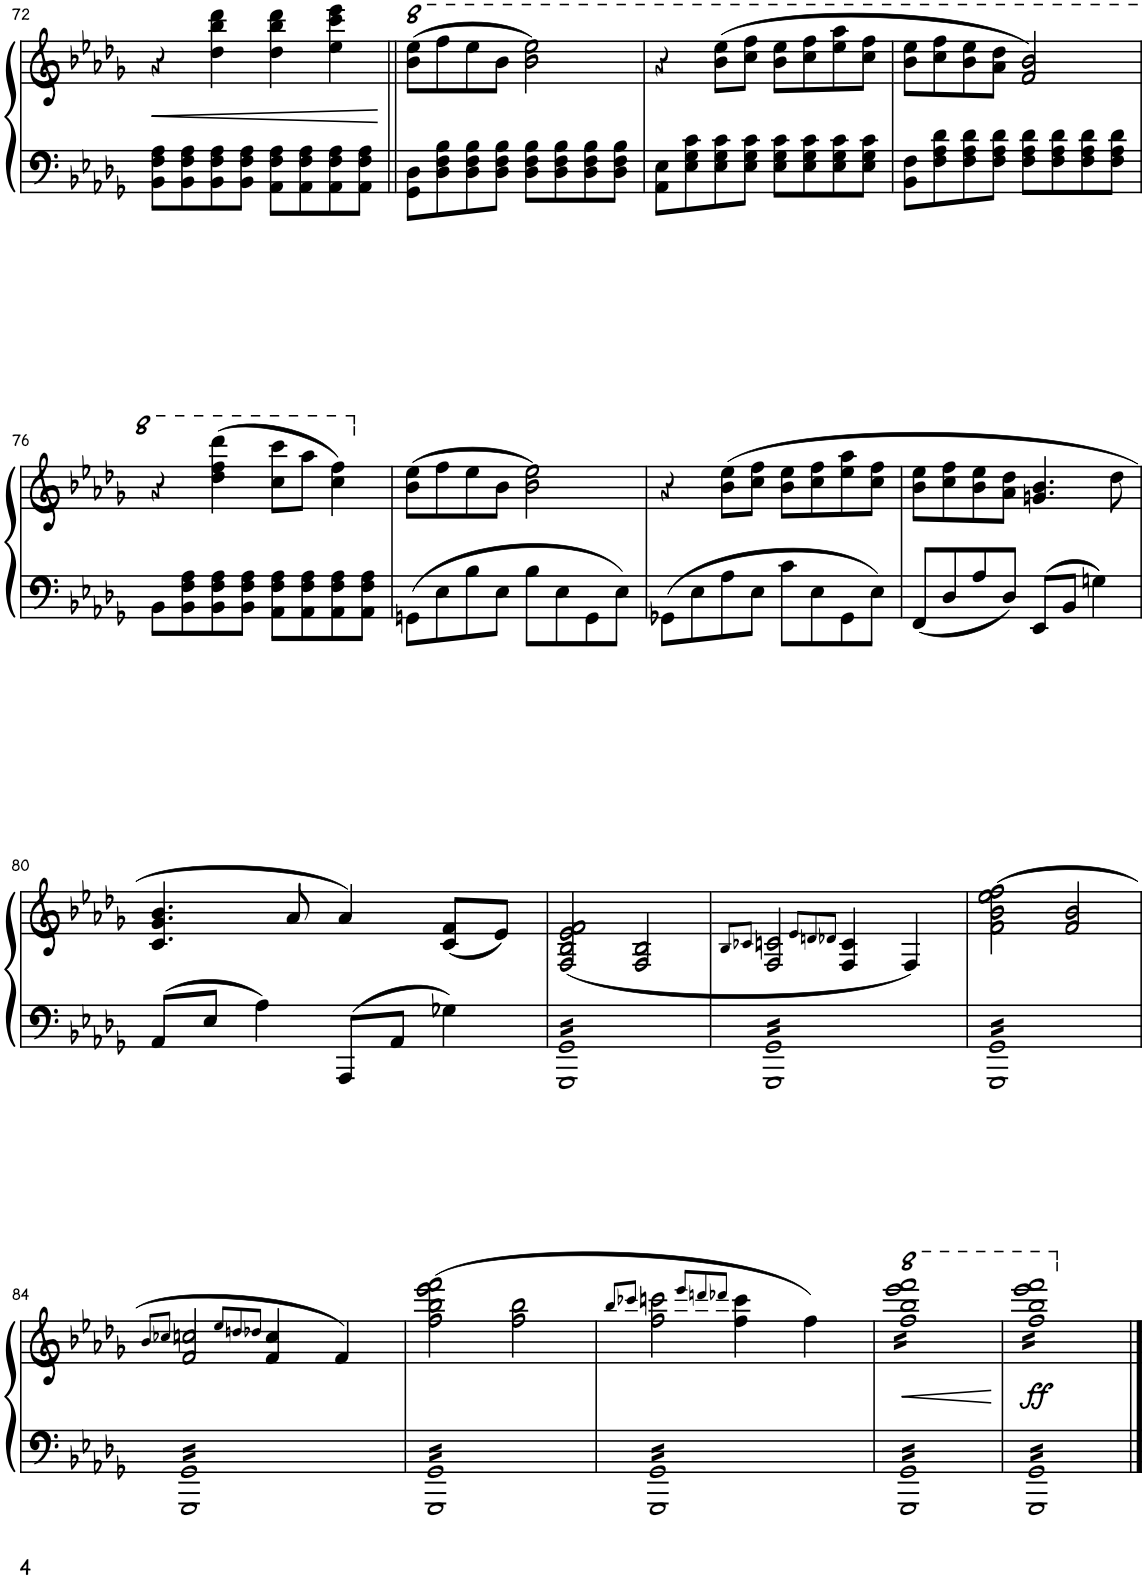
**kern	**kern	**dynam
*part1	*part1	*part1
*staff2	*staff1	*staff1/2
*I"Piano	*	*
*I'Pno.	*	*
!!LO:PB:g=z
*clefF4	*clefG2	*
*k[b-e-a-d-g-]	*k[b-e-a-d-g-]	*
*M4/4	*M4/4	*
=72	=72	=72
!	!	!LO:HP:b
8BB-\ 8F\ 8A-\L	4r	<
8BB-\ 8F\ 8A-\	.	.
8BB-\ 8F\ 8A-\	4dd-\ 4bb-\ 4ddd-\	.
8BB-\ 8F\ 8A-\J	.	.
8AA-\ 8F\ 8A-\L	4dd-\ 4bb-\ 4ddd-\	.
8AA-\ 8F\ 8A-\	.	.
8AA-\ 8F\ 8A-\	4ee-\ 4ccc\ 4eee-\	.
8AA-\ 8F\ 8A-\J	.	.
.	.	[
=73||	=73||	=73||
*	*8va	*
8GG-\ 8D-\L	(8bb-\ 8eee-\L	.
8D-\ 8F\ 8B-\	8fff\	.
8D-\ 8F\ 8B-\	8eee-\	.
8D-\ 8F\ 8B-\J	8bb-\J	.
8D-\ 8F\ 8B-\L	2bb-\ 2eee-\)	.
8D-\ 8F\ 8B-\	.	.
8D-\ 8F\ 8B-\	.	.
8D-\ 8F\ 8B-\J	.	.
=74	=74	=74
8AA-\ 8E-\L	4r	.
8E-\ 8G-\ 8c\	.	.
8E-\ 8G-\ 8c\	(8bb-\ 8eee-\L	.
8E-\ 8G-\ 8c\J	8ccc\ 8fff\J	.
8E-\ 8G-\ 8c\L	8bb-\ 8eee-\L	.
8E-\ 8G-\ 8c\	8ccc\ 8fff\	.
8E-\ 8G-\ 8c\	8eee-\ 8aaa-\	.
8E-\ 8G-\ 8c\J	8ccc\ 8fff\J	.
=75	=75	=75
8BB-\ 8F\L	8bb-\ 8eee-\L	.
8F\ 8A-\ 8d-\	8ccc\ 8fff\	.
8F\ 8A-\ 8d-\	8bb-\ 8eee-\	.
8F\ 8A-\ 8d-\J	8aa-\ 8ddd-\J	.
8F\ 8A-\ 8d-\L	2ff/ 2bb-/)	.
8F\ 8A-\ 8d-\	.	.
8F\ 8A-\ 8d-\	.	.
8F\ 8A-\ 8d-\J	.	.
!!LO:LB:g=z
=76	=76	=76
8BB-\L	4r	.
8BB-\ 8F\ 8A-\	.	.
8BB-\ 8F\ 8A-\	(4ddd-\ 4fff\ 4dddd-\	.
8BB-\ 8F\ 8A-\J	.	.
8AA-\ 8F\ 8A-\L	8ccc\ 8cccc\L	.
8AA-\ 8F\ 8A-\	8aaa-\J	.
8AA-\ 8F\ 8A-\	4ccc\ 4fff\)	.
8AA-\ 8F\ 8A-\J	.	.
=77	=77	=77
*	*X8va	*
8GGn\L	(8b-\ 8ee-\L	.
8E-\	8ff\	.
8B-\	8ee-\	.
8E-\J	8b-\J	.
8B-\L	2b-\ 2ee-\)	.
8E-\	.	.
8GG\	.	.
8E-\J	.	.
=78	=78	=78
8GG-X\L	4r	.
8E-\	.	.
8A-\	(8b-\ 8ee-\L	.
8E-\J	8cc\ 8ff\J	.
8c\L	8b-\ 8ee-\L	.
8E-\	8cc\ 8ff\	.
8GG-\	8ee-\ 8aa-\	.
8E-\J	8cc\ 8ff\J	.
=79	=79	=79
8FF/L	8b-\ 8ee-\L	.
8D-/	8cc\ 8ff\	.
8A-/	8b-\ 8ee-\	.
8D-/J	8a-\ 8dd-\J	.
8EE-/L	4.gn/ 4.b-/	.
8BB-/J	.	.
4Gn\	.	.
.	8dd-\	.
!!LO:LB:g=z
=80	=80	=80
8AA-/L	4.c/ 4.g-/ 4.b-/	.
8E-/J	.	.
4A-\	.	.
.	8a-/	.
8AAA-/L	4a-/)	.
8AA-/J	.	.
4G-X\	(8c/ 8f/L	.
.	8e-/J)	.
=81	=81	=81
*tremolo	*	*
16GGG- 16GG-LL	(2F/ 2B-/ 2e-/ 2f/	.
16GGG- 16GG-	.	.
16GGG- 16GG-	.	.
16GGG- 16GG-	.	.
16GGG- 16GG-	.	.
16GGG- 16GG-	.	.
16GGG- 16GG-	.	.
16GGG- 16GG-	.	.
16GGG- 16GG-	2F/ 2B-/	.
16GGG- 16GG-	.	.
16GGG- 16GG-	.	.
16GGG- 16GG-	.	.
16GGG- 16GG-	.	.
16GGG- 16GG-	.	.
16GGG- 16GG-	.	.
16GGG- 16GG-JJ	.	.
=82	=82	=82
.	8qB-/L	.
.	8qc-X/J	.
16GGG- 16GG-LL	2F/ 2cn/	.
16GGG- 16GG-	.	.
16GGG- 16GG-	.	.
16GGG- 16GG-	.	.
16GGG- 16GG-	.	.
16GGG- 16GG-	.	.
16GGG- 16GG-	.	.
16GGG- 16GG-	.	.
.	8qe-/L	.
.	8qdn/	.
.	8qd-X/J	.
16GGG- 16GG-	4F/ 4c/	.
16GGG- 16GG-	.	.
16GGG- 16GG-	.	.
16GGG- 16GG-	.	.
16GGG- 16GG-	4F/)	.
16GGG- 16GG-	.	.
16GGG- 16GG-	.	.
16GGG- 16GG-JJ	.	.
=83	=83	=83
16GGG- 16GG-LL	(2f\ 2b-\ 2ee-\ 2ff\	.
16GGG- 16GG-	.	.
16GGG- 16GG-	.	.
16GGG- 16GG-	.	.
16GGG- 16GG-	.	.
16GGG- 16GG-	.	.
16GGG- 16GG-	.	.
16GGG- 16GG-	.	.
16GGG- 16GG-	2f/ 2b-/	.
16GGG- 16GG-	.	.
16GGG- 16GG-	.	.
16GGG- 16GG-	.	.
16GGG- 16GG-	.	.
16GGG- 16GG-	.	.
16GGG- 16GG-	.	.
16GGG- 16GG-JJ	.	.
!!LO:LB:g=z
=84	=84	=84
.	8qb-/L	.
.	8qcc-X/J	.
16GGG- 16GG-LL	2f/ 2ccn/	.
16GGG- 16GG-	.	.
16GGG- 16GG-	.	.
16GGG- 16GG-	.	.
16GGG- 16GG-	.	.
16GGG- 16GG-	.	.
16GGG- 16GG-	.	.
16GGG- 16GG-	.	.
.	8qee-/L	.
.	8qddn/	.
.	8qdd-X/J	.
16GGG- 16GG-	4f/ 4cc/	.
16GGG- 16GG-	.	.
16GGG- 16GG-	.	.
16GGG- 16GG-	.	.
16GGG- 16GG-	4f/)	.
16GGG- 16GG-	.	.
16GGG- 16GG-	.	.
16GGG- 16GG-JJ	.	.
=85	=85	=85
16GGG- 16GG-LL	(2ff\ 2bb-\ 2eee-\ 2fff\	.
16GGG- 16GG-	.	.
16GGG- 16GG-	.	.
16GGG- 16GG-	.	.
16GGG- 16GG-	.	.
16GGG- 16GG-	.	.
16GGG- 16GG-	.	.
16GGG- 16GG-	.	.
16GGG- 16GG-	2ff\ 2bb-\	.
16GGG- 16GG-	.	.
16GGG- 16GG-	.	.
16GGG- 16GG-	.	.
16GGG- 16GG-	.	.
16GGG- 16GG-	.	.
16GGG- 16GG-	.	.
16GGG- 16GG-JJ	.	.
=86	=86	=86
.	8qbb-/L	.
.	8qccc-X/J	.
16GGG- 16GG-LL	2ff\ 2cccn\	.
16GGG- 16GG-	.	.
16GGG- 16GG-	.	.
16GGG- 16GG-	.	.
16GGG- 16GG-	.	.
16GGG- 16GG-	.	.
16GGG- 16GG-	.	.
16GGG- 16GG-	.	.
.	8qeee-/L	.
.	8qdddn/	.
.	8qddd-X/J	.
16GGG- 16GG-	4ff\ 4ccc\	.
16GGG- 16GG-	.	.
16GGG- 16GG-	.	.
16GGG- 16GG-	.	.
16GGG- 16GG-	4ff\)	.
16GGG- 16GG-	.	.
16GGG- 16GG-	.	.
16GGG- 16GG-JJ	.	.
=87	=87	=87
*8va	*	*
!	!	!LO:HP:b
*	*tremolo	*
16GGG- 16GG-LL	16fff 16bbb- 16eeee- 16ffffLL	<
16GGG- 16GG-	16fff 16bbb- 16eeee- 16ffff	.
16GGG- 16GG-	16fff 16bbb- 16eeee- 16ffff	.
16GGG- 16GG-	16fff 16bbb- 16eeee- 16ffff	.
16GGG- 16GG-	16fff 16bbb- 16eeee- 16ffff	.
16GGG- 16GG-	16fff 16bbb- 16eeee- 16ffff	.
16GGG- 16GG-	16fff 16bbb- 16eeee- 16ffff	.
16GGG- 16GG-	16fff 16bbb- 16eeee- 16ffff	.
16GGG- 16GG-	16fff 16bbb- 16eeee- 16ffff	.
16GGG- 16GG-	16fff 16bbb- 16eeee- 16ffff	.
16GGG- 16GG-	16fff 16bbb- 16eeee- 16ffff	.
16GGG- 16GG-	16fff 16bbb- 16eeee- 16ffff	.
16GGG- 16GG-	16fff 16bbb- 16eeee- 16ffff	.
16GGG- 16GG-	16fff 16bbb- 16eeee- 16ffff	.
16GGG- 16GG-	16fff 16bbb- 16eeee- 16ffff	.
16GGG- 16GG-JJ	16fff 16bbb- 16eeee- 16ffffJJ	.
.	.	[
=88	=88	=88
!	!	!LO:DY:b
16GGG- 16GG-LL	16fff 16bbb- 16eeee- 16ffffLL	ff
16GGG- 16GG-	16fff 16bbb- 16eeee- 16ffff	.
16GGG- 16GG-	16fff 16bbb- 16eeee- 16ffff	.
16GGG- 16GG-	16fff 16bbb- 16eeee- 16ffff	.
16GGG- 16GG-	16fff 16bbb- 16eeee- 16ffff	.
16GGG- 16GG-	16fff 16bbb- 16eeee- 16ffff	.
16GGG- 16GG-	16fff 16bbb- 16eeee- 16ffff	.
16GGG- 16GG-	16fff 16bbb- 16eeee- 16ffff	.
16GGG- 16GG-	16fff 16bbb- 16eeee- 16ffff	.
16GGG- 16GG-	16fff 16bbb- 16eeee- 16ffff	.
16GGG- 16GG-	16fff 16bbb- 16eeee- 16ffff	.
16GGG- 16GG-	16fff 16bbb- 16eeee- 16ffff	.
16GGG- 16GG-	16fff 16bbb- 16eeee- 16ffff	.
16GGG- 16GG-	16fff 16bbb- 16eeee- 16ffff	.
16GGG- 16GG-	16fff 16bbb- 16eeee- 16ffff	.
16GGG- 16GG-JJ	16fff 16bbb- 16eeee- 16ffffJJ	.
*	*Xtremolo	*
*Xtremolo	*	*
*	*X8va	*
==	==	==
*-	*-	*-
